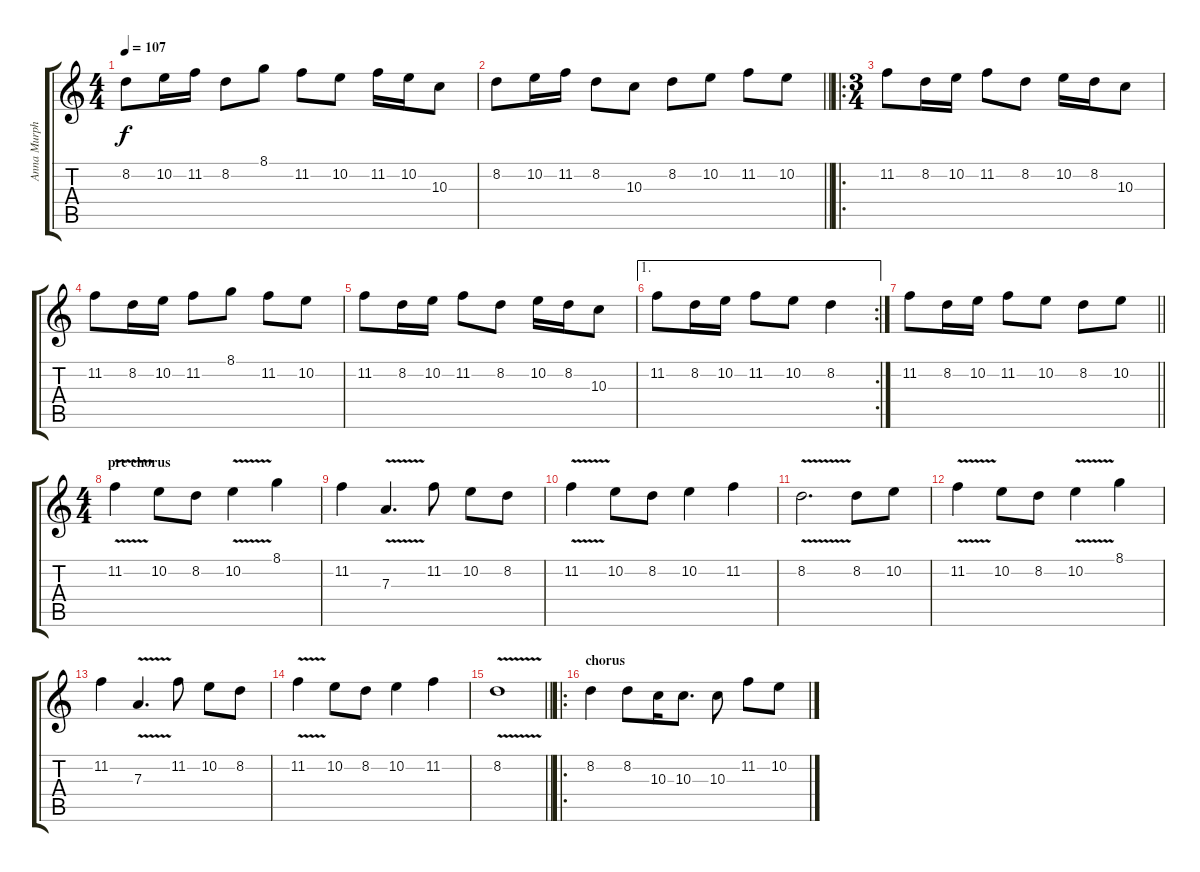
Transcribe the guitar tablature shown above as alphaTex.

\track ("Anna Murphy" "Anna Murph") {instrument contrabass}
\staff {score tabs}
\tuning (B3 Gb3 D3 A2 E2 B1) {hide}
\ts (4 4)
\tempo 107
\clef g2
\ks c
8.2.8{dy f} 10.2.16 11.2.16 8.2.8 8.1.8 11.2.8 10.2.8 11.2.16 10.2.16 10.3.8 |
\barLineRight lightlight
8.2.8 10.2.16 11.2.16 8.2.8 10.3.8 8.2.8 10.2.8 11.2.8 10.2.8 |
\ro
\ts (3 4)
\section ("" "")
11.2.8 8.2.16 10.2.16 11.2.8 8.2.8 10.2.16 8.2.16 10.3.8 |
11.2.8 8.2.16 10.2.16 11.2.8 8.1.8 11.2.8 10.2.8 |
11.2.8 8.2.16 10.2.16 11.2.8 8.2.8 10.2.16 8.2.16 10.3.8 |
\ae 1
\rc 2
11.2.8 8.2.16 10.2.16 11.2.8 10.2.8 8.2.4 |
\barLineRight lightlight
11.2.8 8.2.16 10.2.16 11.2.8 10.2.8 8.2.8 10.2.8 |
\ts (4 4)
\section ("" "pre chorus")
11.2{v}.4 10.2.8 8.2.8 10.2{v}.4 8.1.4 |
11.2.4 7.3{v}.4{d} 11.2.8 10.2.8 8.2.8 |
11.2{v}.4 10.2.8 8.2.8 10.2.4 11.2.4 |
8.2{v}.2{d} 8.2.8 10.2.8 |
11.2{v}.4 10.2.8 8.2.8 10.2{v}.4 8.1.4 |
11.2.4 7.3{v}.4{d} 11.2.8 10.2.8 8.2.8 |
11.2{v}.4 10.2.8 8.2.8 10.2.4 11.2.4 |
\barLineRight lightlight
8.2{v}.1 |
\ro
\section ("" "chorus")
8.2.4 8.2.8 10.3.16 10.3.8{d} 10.3.8 11.2.8 10.2.8
